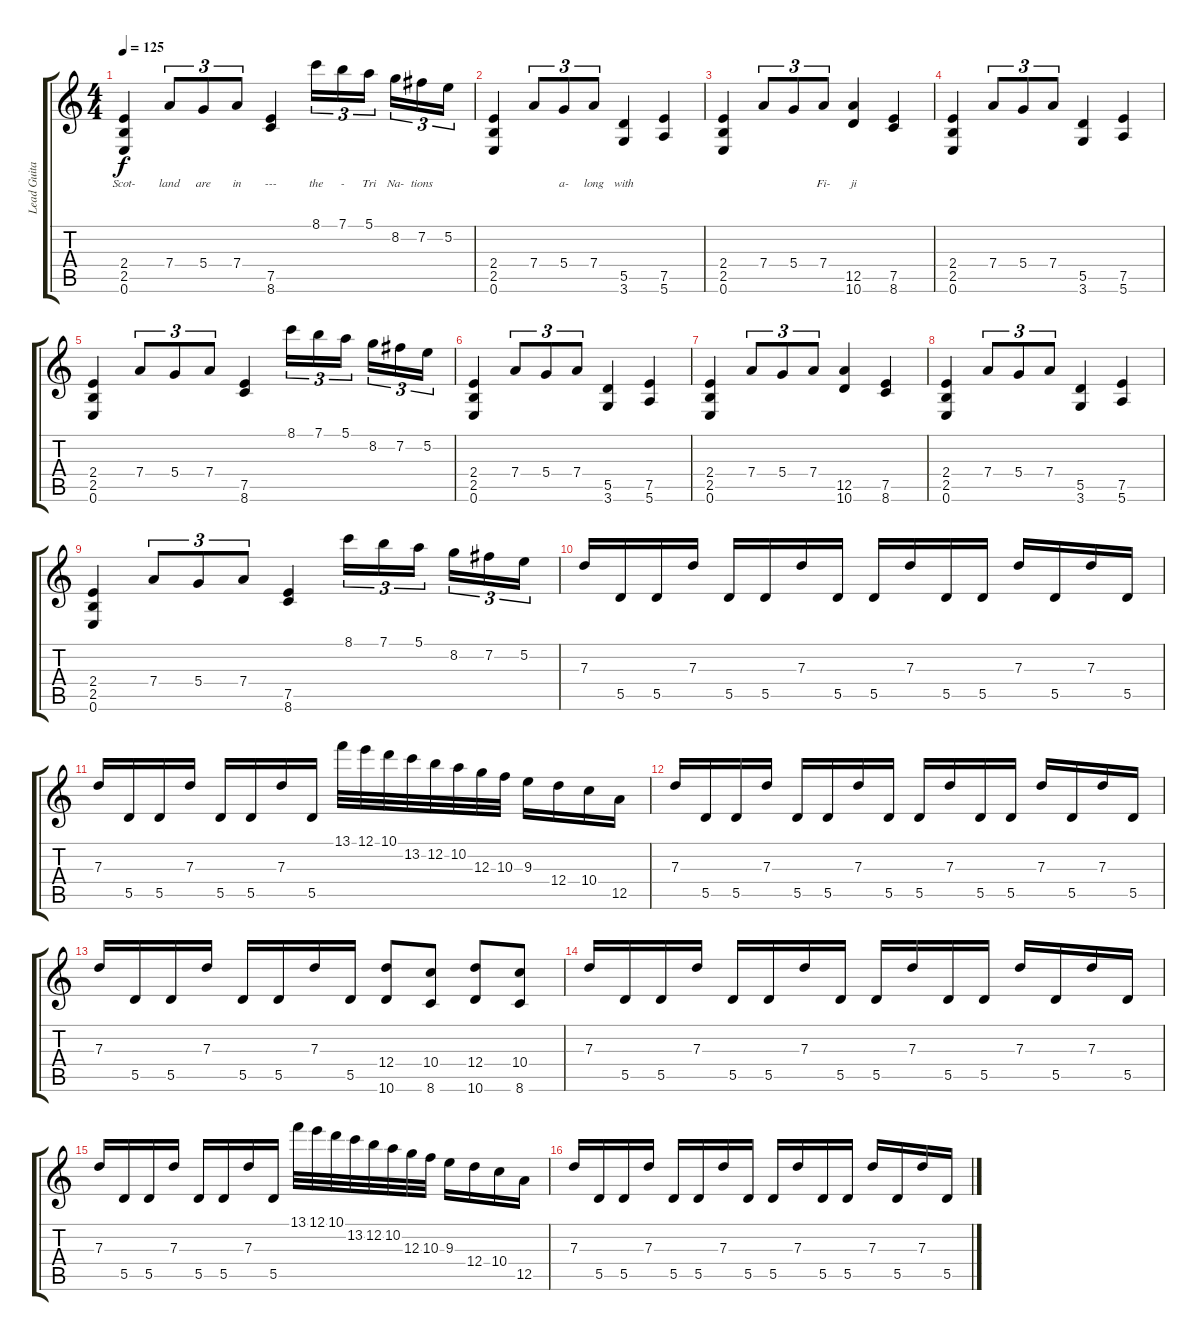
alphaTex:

\track ("Lead Guitar" "Lead Guita") {instrument distortionguitar}
\staff {score tabs}
\tuning (E4 B3 G3 D3 A2 E2) {hide}
\ts (4 4)
\tempo 125
\clef g2
\ks c
(2.4 2.5 0.6).4{lyrics (0 "Scot-") lyrics (1 "") lyrics (2 "") lyrics (3 "") lyrics (4 "") dy f} 7.4.8{tu (3 2) lyrics (0 "land") lyrics (1 "") lyrics (2 "") lyrics (3 "") lyrics (4 "")} 5.4.8{tu (3 2) lyrics (0 "are") lyrics (1 "") lyrics (2 "") lyrics (3 "") lyrics (4 "")} 7.4.8{tu (3 2) lyrics (0 "in") lyrics (1 "") lyrics (2 "") lyrics (3 "") lyrics (4 "")} (7.5 8.6).4{lyrics (0 "---") lyrics (1 "") lyrics (2 "") lyrics (3 "") lyrics (4 "")} 8.1.16{tu (3 2) lyrics (0 "the") lyrics (1 "") lyrics (2 "") lyrics (3 "") lyrics (4 "")} 7.1.16{tu (3 2) lyrics (0 "-") lyrics (1 "") lyrics (2 "") lyrics (3 "") lyrics (4 "")} 5.1.16{tu (3 2) lyrics (0 "Tri") lyrics (1 "") lyrics (2 "") lyrics (3 "") lyrics (4 "") beam splitsecondary} 8.2.16{tu (3 2) lyrics (0 "Na-") lyrics (1 "") lyrics (2 "") lyrics (3 "") lyrics (4 "")} 7.2.16{tu (3 2) lyrics (0 "tions") lyrics (1 "") lyrics (2 "") lyrics (3 "") lyrics (4 "")} 5.2.16{tu (3 2) lyrics (0 "") lyrics (1 "") lyrics (2 "") lyrics (3 "") lyrics (4 "")} |
(2.4 2.5 0.6).4{lyrics (0 "") lyrics (1 "") lyrics (2 "") lyrics (3 "") lyrics (4 "")} 7.4.8{tu (3 2) lyrics (0 "") lyrics (1 "") lyrics (2 "") lyrics (3 "") lyrics (4 "")} 5.4.8{tu (3 2) lyrics (0 "a-") lyrics (1 "") lyrics (2 "") lyrics (3 "") lyrics (4 "")} 7.4.8{tu (3 2) lyrics (0 "long") lyrics (1 "") lyrics (2 "") lyrics (3 "") lyrics (4 "")} (5.5 3.6).4{lyrics (0 "with") lyrics (1 "") lyrics (2 "") lyrics (3 "") lyrics (4 "")} (7.5 5.6).4{lyrics (0 "") lyrics (1 "") lyrics (2 "") lyrics (3 "") lyrics (4 "")} |
(2.4 2.5 0.6).4{lyrics (0 "") lyrics (1 "") lyrics (2 "") lyrics (3 "") lyrics (4 "")} 7.4.8{tu (3 2) lyrics (0 "") lyrics (1 "") lyrics (2 "") lyrics (3 "") lyrics (4 "")} 5.4.8{tu (3 2) lyrics (0 "") lyrics (1 "") lyrics (2 "") lyrics (3 "") lyrics (4 "")} 7.4.8{tu (3 2) lyrics (0 "Fi-") lyrics (1 "") lyrics (2 "") lyrics (3 "") lyrics (4 "")} (12.5 10.6).4{lyrics (0 "ji") lyrics (1 "") lyrics (2 "") lyrics (3 "") lyrics (4 "")} (7.5 8.6).4{lyrics (0 "") lyrics (1 "") lyrics (2 "") lyrics (3 "") lyrics (4 "")} |
(2.4 2.5 0.6).4 7.4.8{tu (3 2)} 5.4.8{tu (3 2)} 7.4.8{tu (3 2)} (5.5 3.6).4 (7.5 5.6).4 |
(2.4 2.5 0.6).4 7.4.8{tu (3 2)} 5.4.8{tu (3 2)} 7.4.8{tu (3 2)} (7.5 8.6).4 8.1.16{tu (3 2)} 7.1.16{tu (3 2)} 5.1.16{tu (3 2) beam splitsecondary} 8.2.16{tu (3 2)} 7.2.16{tu (3 2)} 5.2.16{tu (3 2)} |
(2.4 2.5 0.6).4 7.4.8{tu (3 2)} 5.4.8{tu (3 2)} 7.4.8{tu (3 2)} (5.5 3.6).4 (7.5 5.6).4 |
(2.4 2.5 0.6).4 7.4.8{tu (3 2)} 5.4.8{tu (3 2)} 7.4.8{tu (3 2)} (12.5 10.6).4 (7.5 8.6).4 |
(2.4 2.5 0.6).4 7.4.8{tu (3 2)} 5.4.8{tu (3 2)} 7.4.8{tu (3 2)} (5.5 3.6).4 (7.5 5.6).4 |
(2.4 2.5 0.6).4 7.4.8{tu (3 2)} 5.4.8{tu (3 2)} 7.4.8{tu (3 2)} (7.5 8.6).4 8.1.16{tu (3 2)} 7.1.16{tu (3 2)} 5.1.16{tu (3 2) beam splitsecondary} 8.2.16{tu (3 2)} 7.2.16{tu (3 2)} 5.2.16{tu (3 2)} |
7.3.16{instrument distortionguitar} 5.5.16 5.5.16 7.3.16 5.5.16 5.5.16 7.3.16 5.5.16 5.5.16 7.3.16 5.5.16 5.5.16 7.3.16 5.5.16 7.3.16 5.5.16 |
7.3.16 5.5.16 5.5.16 7.3.16 5.5.16 5.5.16 7.3.16 5.5.16 13.1.32 12.1.32 10.1.32 13.2.32 12.2.32 10.2.32 12.3.32 10.3.32 9.3.16 12.4.16 10.4.16 12.5.16 |
7.3.16 5.5.16 5.5.16 7.3.16 5.5.16 5.5.16 7.3.16 5.5.16 5.5.16 7.3.16 5.5.16 5.5.16 7.3.16 5.5.16 7.3.16 5.5.16 |
7.3.16 5.5.16 5.5.16 7.3.16 5.5.16 5.5.16 7.3.16 5.5.16 (12.4 10.6).8 (10.4 8.6).8 (12.4 10.6).8 (10.4 8.6).8 |
7.3.16 5.5.16 5.5.16 7.3.16 5.5.16 5.5.16 7.3.16 5.5.16 5.5.16 7.3.16 5.5.16 5.5.16 7.3.16 5.5.16 7.3.16 5.5.16 |
7.3.16 5.5.16 5.5.16 7.3.16 5.5.16 5.5.16 7.3.16 5.5.16 13.1.32 12.1.32 10.1.32 13.2.32 12.2.32 10.2.32 12.3.32 10.3.32 9.3.16 12.4.16 10.4.16 12.5.16 |
7.3.16 5.5.16 5.5.16 7.3.16 5.5.16 5.5.16 7.3.16 5.5.16 5.5.16 7.3.16 5.5.16 5.5.16 7.3.16 5.5.16 7.3.16 5.5.16
